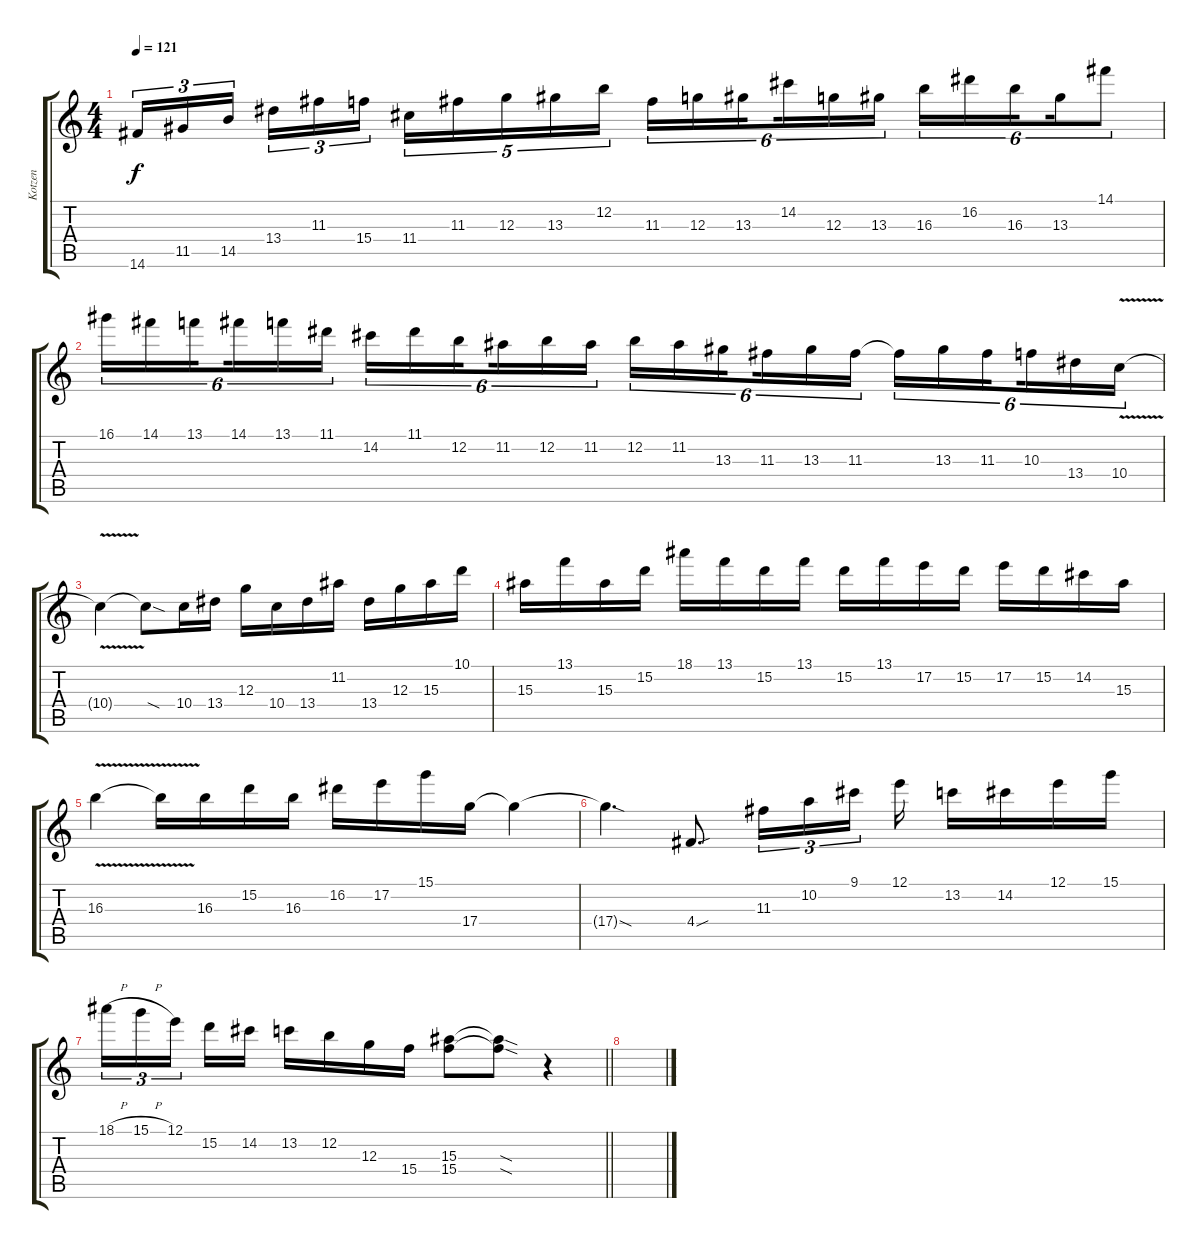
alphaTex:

\track ("Kotzen" "Kotzen") {instrument overdrivenguitar}
\staff {score tabs}
\tuning (E4 B3 G3 D3 A2 E2) {hide}
\ts (4 4)
\tempo 121
\clef g2
\ks c
14.6.16{tu (3 2) dy f} 11.5.16{tu (3 2)} 14.5.16{tu (3 2) beam splitsecondary} 13.4.16{tu (3 2)} 11.3.16{tu (3 2)} 15.4.16{tu (3 2)} 11.4.16{tu (5 4)} 11.3.16{tu (5 4)} 12.3.16{tu (5 4)} 13.3.16{tu (5 4)} 12.2.16{tu (5 4)} 11.3.16{tu (6 4)} 12.3.16{tu (6 4)} 13.3.16{tu (6 4) beam splitsecondary} 14.2.16{tu (6 4)} 12.3.16{tu (6 4)} 13.3.16{tu (6 4)} 16.3.16{tu (6 4)} 16.2.16{tu (6 4)} 16.3.16{tu (6 4) beam splitsecondary} 13.3.16{tu (6 4)} 14.1.8{tu (6 4)} |
16.1.16{tu (6 4)} 14.1.16{tu (6 4)} 13.1.16{tu (6 4) beam splitsecondary} 14.1.16{tu (6 4)} 13.1.16{tu (6 4)} 11.1.16{tu (6 4)} 14.2.16{tu (6 4)} 11.1.16{tu (6 4)} 12.2.16{tu (6 4) beam splitsecondary} 11.2.16{tu (6 4)} 12.2.16{tu (6 4)} 11.2.16{tu (6 4)} 12.2.16{tu (6 4)} 11.2.16{tu (6 4)} 13.3.16{tu (6 4) beam splitsecondary} 11.3.16{tu (6 4)} 13.3.16{tu (6 4)} 11.3.16{tu (6 4)} 11.3{t}.16{tu (6 4)} 13.3.16{tu (6 4)} 11.3.16{tu (6 4) beam splitsecondary} 10.3.16{tu (6 4)} 13.4.16{tu (6 4)} 10.4{v}.16{tu (6 4)} |
10.4{t}.4 10.4{sod t}.8 10.4.16 13.4.16 12.3.16 10.4.16 13.4.16 11.2.16 13.4.16 12.3.16 15.3.16 10.1.16 |
15.3.16 13.1.16 15.3.16 15.2.16 18.1.16 13.1.16 15.2.16 13.1.16 15.2.16 13.1.16 17.2.16 15.2.16 17.2.16 15.2.16 14.2.16 15.3.16 |
16.3{v}.4 16.3{t}.16 16.3.16 15.2.16 16.3.16 16.2.16 17.2.16 15.1.16 17.4.16 17.4{t}.4 |
17.4{sod t}.4{d} 4.4{sou}.8{d} 11.3.16{tu (3 2)} 10.2.16{tu (3 2)} 9.1.16{tu (3 2) beam splitsecondary} 12.1.16 13.2.16 14.2.16 12.1.16 15.1.16 |
\barLineRight lightlight
18.1{h}.16{tu (3 2)} 15.1{h}.16{tu (3 2)} 12.1.16{tu (3 2) beam splitsecondary} 15.2.16 14.2.16 13.2.16 12.2.16 12.3.16 15.4.16 (15.3 15.4).8 (15.3{sod t} 15.4{sod t}).8 r.4 |
\section ("" "")
